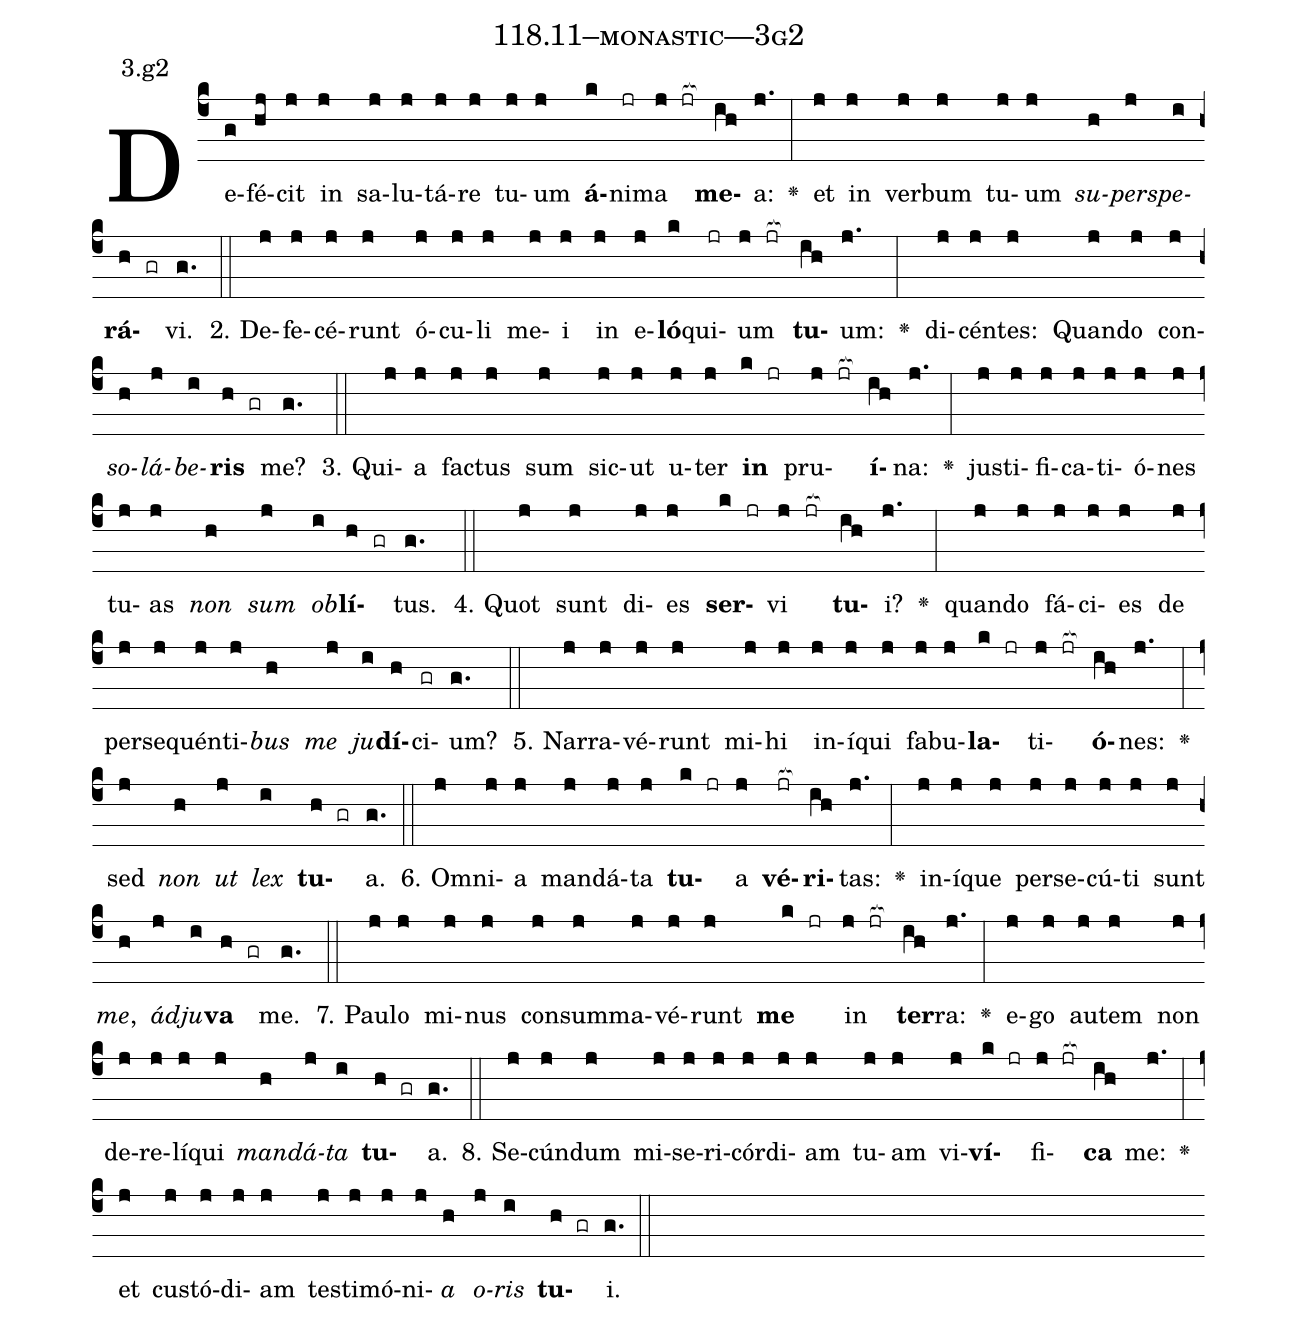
name: 118.11--monastic---3g2;
annotation: 3.g2;
%%
(c4)De(g)fé(hj)cit(j) in(j) sa(j)lu(j)tá(j)re(j) tu(j)um(j) <b>á</b>(k)ni(jr)ma(j jr[ocb:1{]) <b>me</b>(ih[ocb:0}])a:(j.) <v>\greheightstar</v>(:) et(j) in(j) ver(j)bum(j) tu(j)um(j) <i>su</i>(h)<i>per</i>(j)<i>spe</i>(i)<b>rá</b>(h gr)vi.(g.) (::)
2. De(j)fe(j)cé(j)runt(j) ó(j)cu(j)li(j) me(j)i(j) in(j) e(j)<b>ló</b>(k)qui(jr)um(j jr[ocb:1{]) <b>tu</b>(ih[ocb:0}])um:(j.) <v>\greheightstar</v>(:) di(j)cén(j)tes:(j) Quan(j)do(j) con(j)<i>so</i>(h)<i>lá</i>(j)<i>be</i>(i)<b>ris</b>(h gr) me?(g.) (::)
3. Qui(j)a(j) fac(j)tus(j) sum(j) sic(j)ut(j) u(j)ter(j) <b>in</b>(k jr) pru(j jr[ocb:1{])<b>í</b>(ih[ocb:0}])na:(j.) <v>\greheightstar</v>(:) jus(j)ti(j)fi(j)ca(j)ti(j)ó(j)nes(j) tu(j)as(j) <i>non</i>(h) <i>sum</i>(j) <i>ob</i>(i)<b>lí</b>(h gr)tus.(g.) (::)
4. Quot(j) sunt(j) di(j)es(j) <b>ser</b>(k jr)vi(j jr[ocb:1{]) <b>tu</b>(ih[ocb:0}])i?(j.) <v>\greheightstar</v>(:) quan(j)do(j) fá(j)ci(j)es(j) de(j) per(j)se(j)quén(j)ti(j)<i>bus</i>(h) <i>me</i>(j) <i>ju</i>(i)<b>dí</b>(h)ci(gr)um?(g.) (::)
5. Nar(j)ra(j)vé(j)runt(j) mi(j)hi(j) in(j)í(j)qui(j) fa(j)bu(j)<b>la</b>(k jr)ti(j jr[ocb:1{])<b>ó</b>(ih[ocb:0}])nes:(j.) <v>\greheightstar</v>(:) sed(j) <i>non</i>(h) <i>ut</i>(j) <i>lex</i>(i) <b>tu</b>(h gr)a.(g.) (::)
6. Om(j)ni(j)a(j) man(j)dá(j)ta(j) <b>tu</b>(k jr)a(j) <b>vé</b>(jr[ocb:1{])<b>ri</b>(ih[ocb:0}])tas:(j.) <v>\greheightstar</v>(:) in(j)í(j)que(j) per(j)se(j)cú(j)ti(j) sunt(j) <i>me</i>,(h) <i>ád</i>(j)<i>ju</i>(i)<b>va</b>(h gr) me.(g.) (::)
7. Pau(j)lo(j) mi(j)nus(j) con(j)sum(j)ma(j)vé(j)runt(j) <b>me</b>(k jr) in(j jr[ocb:1{]) <b>ter</b>(ih[ocb:0}])ra:(j.) <v>\greheightstar</v>(:) e(j)go(j) au(j)tem(j) non(j) de(j)re(j)lí(j)qui(j) <i>man</i>(h)<i>dá</i>(j)<i>ta</i>(i) <b>tu</b>(h gr)a.(g.) (::)
8. Se(j)cún(j)dum(j) mi(j)se(j)ri(j)cór(j)di(j)am(j) tu(j)am(j) vi(j)<b>ví</b>(k jr)fi(j jr[ocb:1{])<b>ca</b>(ih[ocb:0}]) me:(j.) <v>\greheightstar</v>(:) et(j) cus(j)tó(j)di(j)am(j) tes(j)ti(j)mó(j)ni(j)<i>a</i>(h) <i>o</i>(j)<i>ris</i>(i) <b>tu</b>(h gr)i.(g.) (::)
